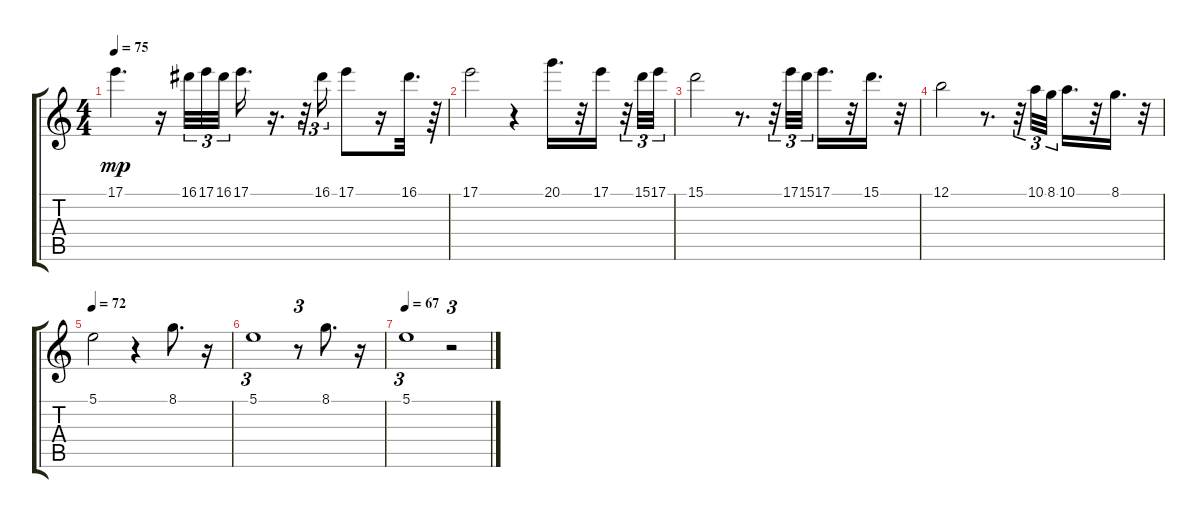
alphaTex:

\track "" {instrument panflute}
\staff {score tabs}
\tuning (B4 B4 B4 B4 B4 B4) {hide}
\ts (4 4)
\tempo 75
\clef g2
\ks c
17.1.4{d dy mp} r.16 16.1.32{tu (3 2)} 17.1.32{tu (3 2)} 16.1.32{tu (3 2)} 17.1.16{d} r.16{d} r.32{tu (3 2)} 16.1.16{tu (3 2)} 17.1.8 r.16 16.1.32{d} r.64 |
17.1.2 r.4 20.1.16{d} r.32 17.1.16 r.32{tu (3 2)} 15.1.32{tu (3 2)} 17.1.32{tu (3 2)} |
15.1.2 r.8{d} r.32{tu (3 2)} 17.1.32{tu (3 2)} 15.1.32{tu (3 2)} 17.1.16{d} r.32 15.1.16{d} r.32 |
12.1.2 r.8{d} r.32{tu (3 2)} 10.1.32{tu (3 2)} 8.1.32{tu (3 2)} 10.1.16{d} r.32 8.1.16{d} r.32 |
\tempo 72
5.1.2 r.4 8.1.8{d} r.16 |
5.1.1{tu (3 2)} r.8{tu (3 2)} 8.1.8{d} r.16 |
\tempo 67
5.1.1{tu (3 2)} r.2{tu (3 2)}
